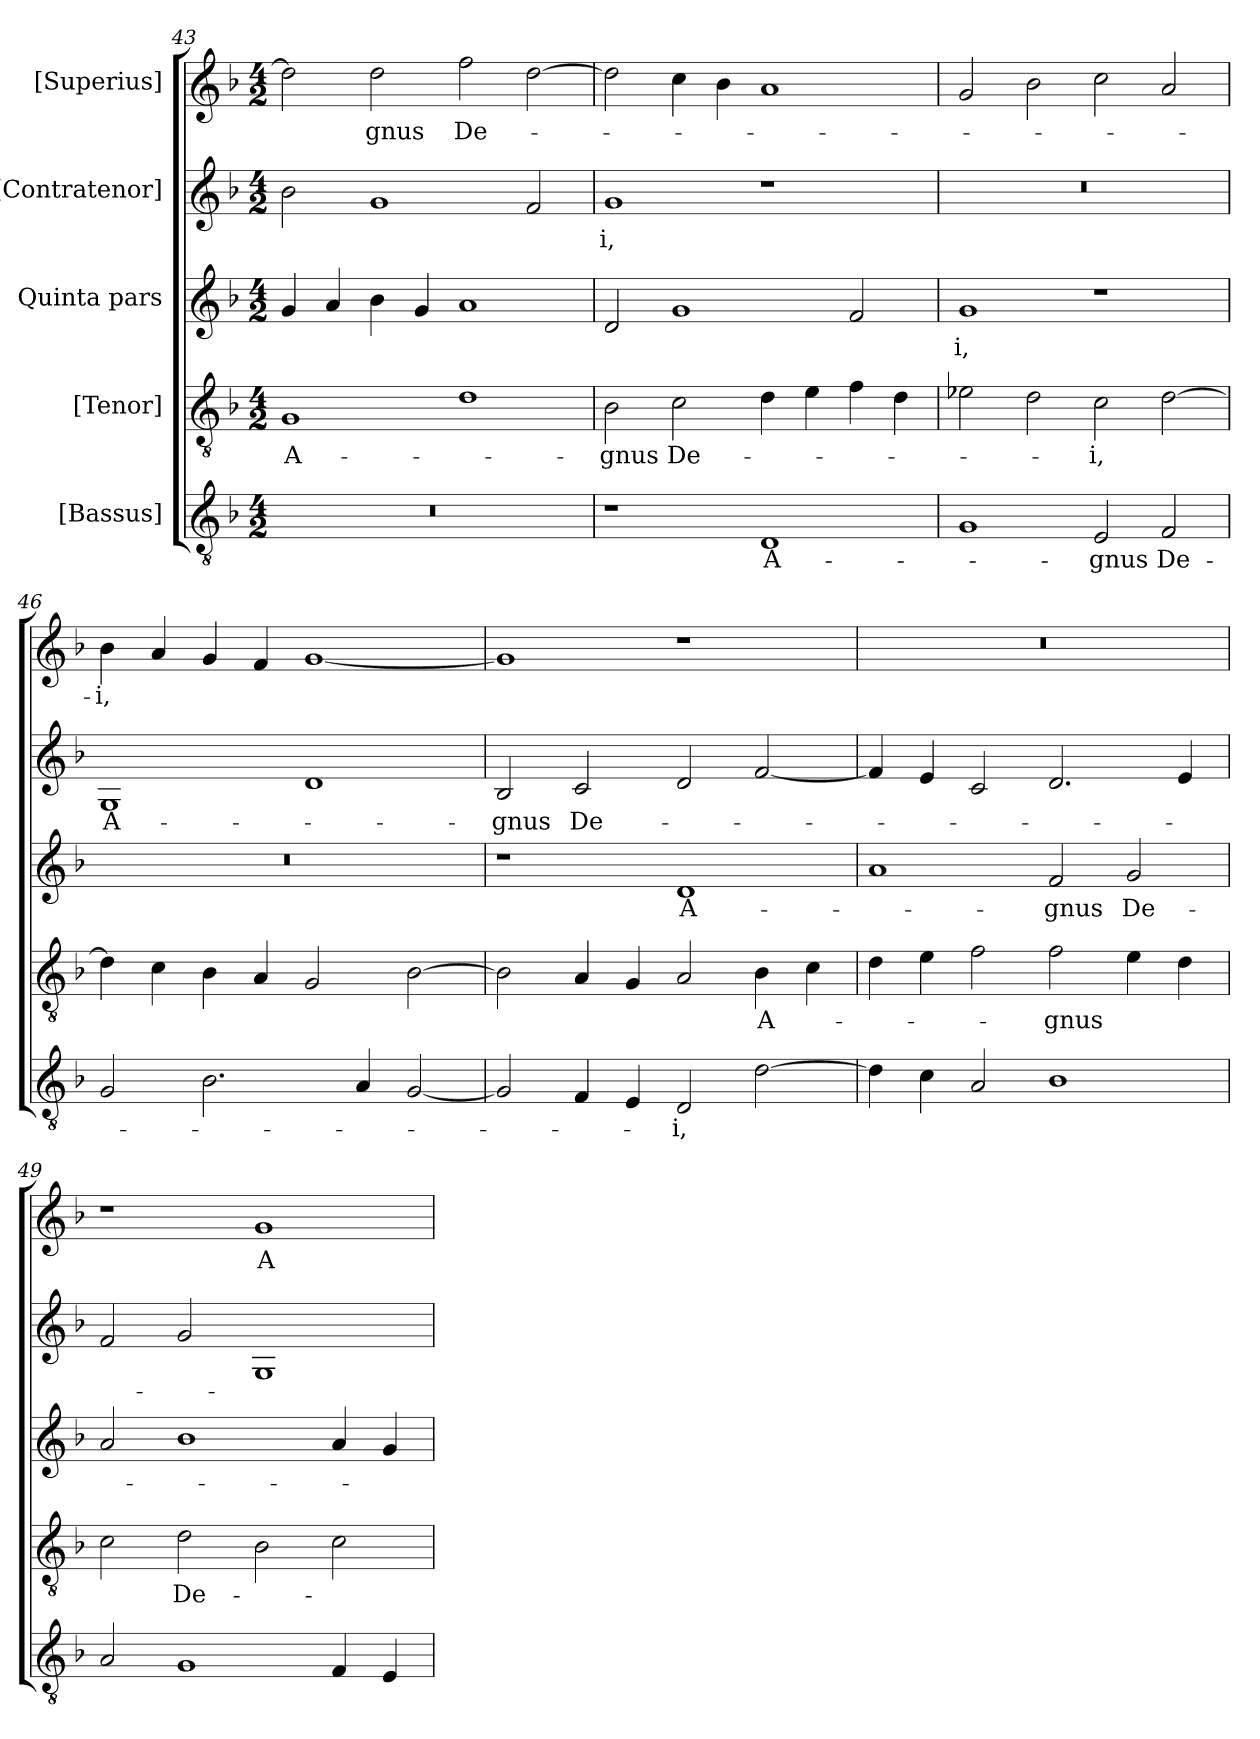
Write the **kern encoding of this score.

**kern	**text	**kern	**text	**kern	**text	**kern	**text	**kern	**text
*part5	*part5	*part4	*part4	*part3	*part3	*part2	*part2	*part1	*part1
*staff5	*staff5	*staff4	*staff4	*staff3	*staff3	*staff2	*staff2	*staff1	*staff1
*I"[Bassus]	*	*I"[Tenor]	*	*I"Quinta pars	*	*I"[Contratenor]	*	*I"[Superius]	*
*clefGv2	*	*clefGv2	*	*clefG2	*	*clefG2	*	*clefG2	*
*k[b-]	*	*k[b-]	*	*k[b-]	*	*k[b-]	*	*k[b-]	*
*M4/2	*	*M4/2	*	*M4/2	*	*M4/2	*	*M4/2	*
=43	=43	=43	=43	=43	=43	=43	=43	=43	=43
0r	.	1G/	A-	4g/	.	2b-\	.	2dd\]	.
.	.	.	.	4a/	.	.	.	.	.
.	.	.	.	4b-\	.	1g/	.	2dd\	-gnus
.	.	.	.	4g/	.	.	.	.	.
.	.	1d\	.	1a/	.	.	.	2ff\	De-
.	.	.	.	.	.	2f/	.	[2dd\	.
=44	=44	=44	=44	=44	=44	=44	=44	=44	=44
1r	.	2B-\	-gnus	2d/	.	1g/	-i,	2dd\]	.
.	.	2c\	De-	1g/	.	.	.	4cc\	.
.	.	.	.	.	.	.	.	4b-\	.
1D/	A-	4d\	.	.	.	1r	.	1a/	.
.	.	4e\	.	.	.	.	.	.	.
.	.	4f\	.	2f/	.	.	.	.	.
.	.	4d\	.	.	.	.	.	.	.
=45	=45	=45	=45	=45	=45	=45	=45	=45	=45
1G/	.	2e-X\	.	1g/	-i,	0r	.	2g/	.
.	.	2d\	.	.	.	.	.	2b-\	.
2E/	-gnus	2c\	-i,	1r	.	.	.	2cc\	.
2F/	De-	[2d\	.	.	.	.	.	2a/	.
=46	=46	=46	=46	=46	=46	=46	=46	=46	=46
2G/	.	4d\]	.	0r	.	1G/	A-	4b-\	-i,
.	.	4c\	.	.	.	.	.	4a/	.
2.B-\	.	4B-\	.	.	.	.	.	4g/	.
.	.	4A/	.	.	.	.	.	4f/	.
.	.	2G/	.	.	.	1d/	.	[1g/	.
4A/	.	.	.	.	.	.	.	.	.
[2G/	.	[2B-\	.	.	.	.	.	.	.
=47	=47	=47	=47	=47	=47	=47	=47	=47	=47
2G/]	.	2B-\]	.	1r	.	2B-/	-gnus	1g/]	.
4F/	.	4A/	.	.	.	2c/	De-	.	.
4E/	.	4G/	.	.	.	.	.	.	.
2D/	-i,	2A/	.	1d/	A-	2d/	.	1r	.
[2d\	.	4B-\	A-	.	.	[2f/	.	.	.
.	.	4c\	.	.	.	.	.	.	.
=48	=48	=48	=48	=48	=48	=48	=48	=48	=48
4d\]	.	4d\	.	1a/	.	4f/]	.	0r	.
4c\	.	4e\	.	.	.	4e/	.	.	.
2A/	.	2f\	.	.	.	2c/	.	.	.
1B-\	.	2f\	-gnus	2f/	-gnus	2.d/	.	.	.
.	.	4e\	.	2g/	De-	.	.	.	.
.	.	4d\	.	.	.	4e/	.	.	.
=49	=49	=49	=49	=49	=49	=49	=49	=49	=49
2A/	.	2c\	.	2a/	.	2f/	.	1r	.
1G/	.	2d\	De-	1b-\	.	2g/	.	.	.
.	.	2B-\	.	.	.	1G/	.	1g/	A-
4F/	.	2c\	.	4a/	.	.	.	.	.
4E/	.	.	.	4g/	.	.	.	.	.
=	=	=	=	=	=	=	=	=	=
*-	*-	*-	*-	*-	*-	*-	*-	*-	*-
